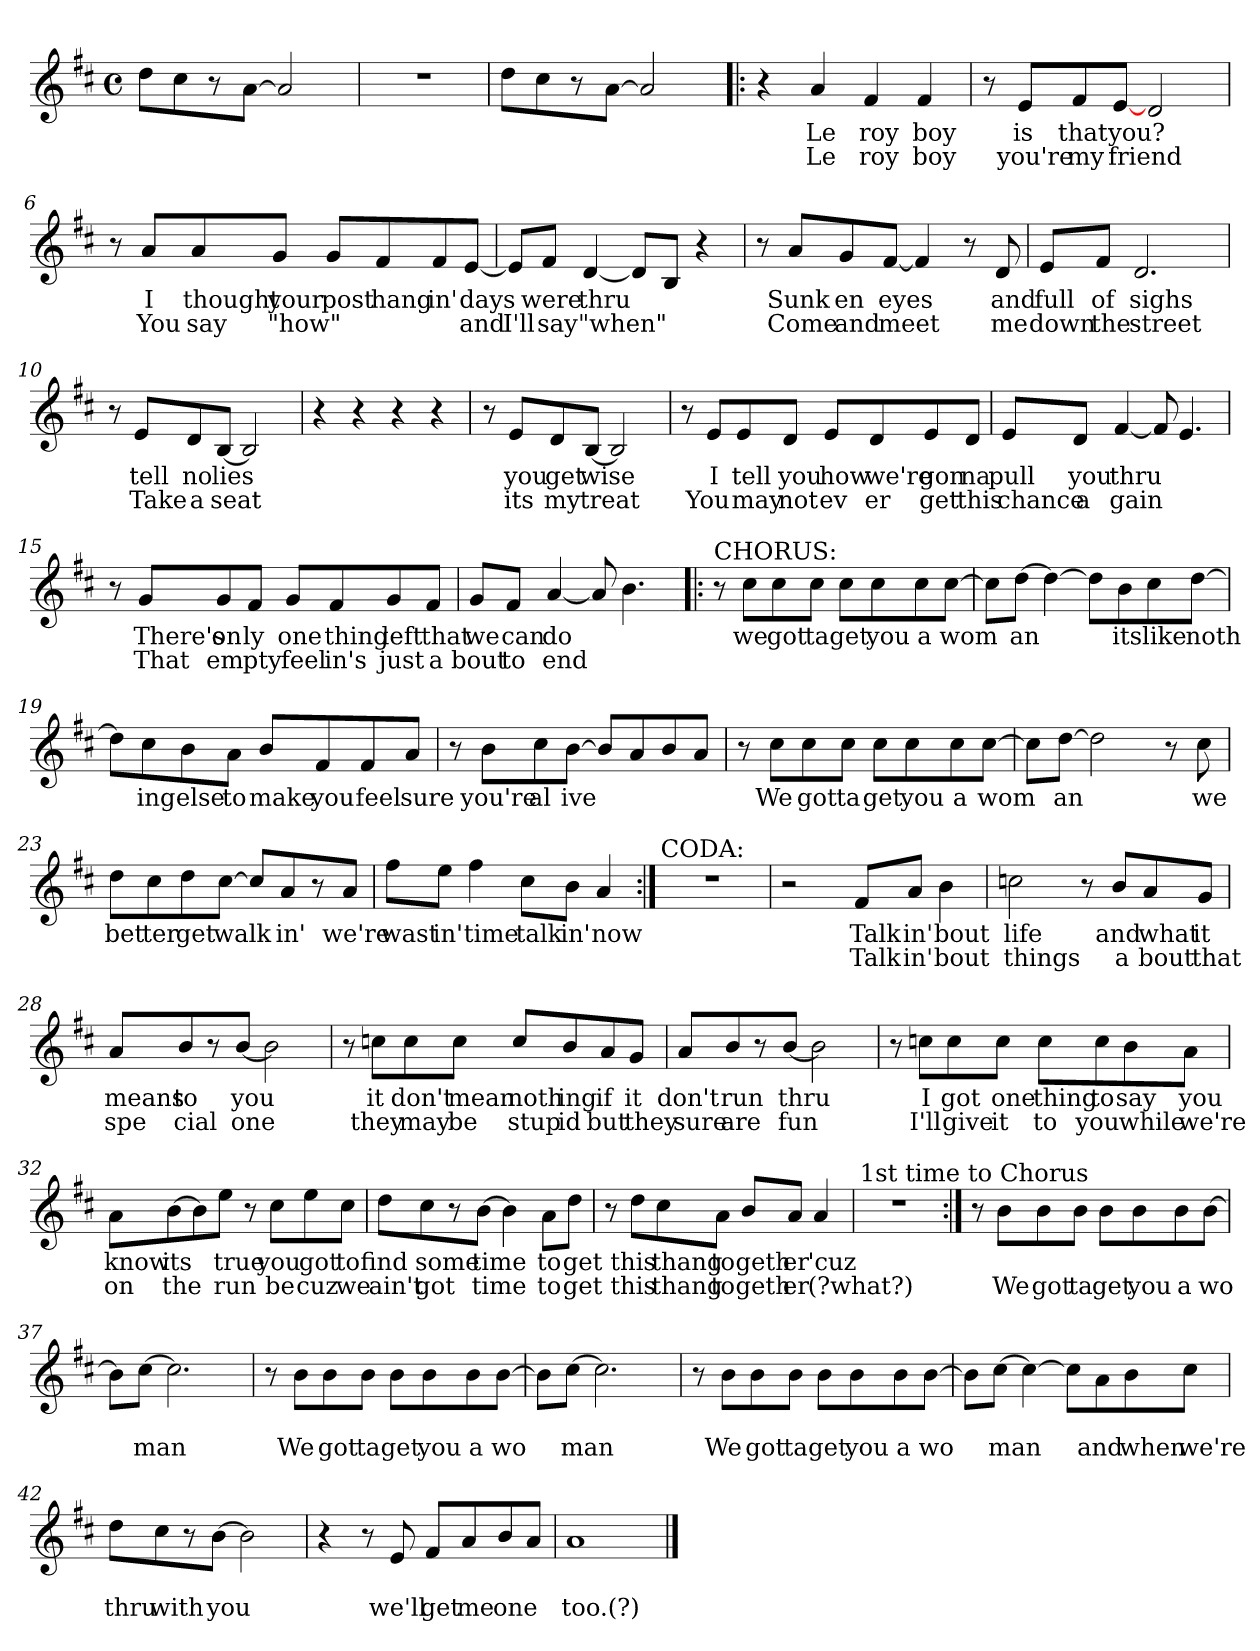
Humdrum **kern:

**kern	**text	**text
*part1	*part1	*part1
*staff1	*staff1	*staff1
*clefG2	*	*
*k[f#c#]	*	*
*D:	*	*
*M4/4	*	*
*met(c)	*	*
=1	=1	=1
8dd\L	.	.
8cc#\	.	.
8r	.	.
[8a\J	.	.
2a/]	.	.
=2	=2	=2
1r	.	.
=3	=3	=3
8dd\L	.	.
8cc#\	.	.
8r	.	.
[8a\J	.	.
2a/]	.	.
!!LO:LB:g=z
=4!|:	=4!|:	=4!|:
4r	.	.
4a/	Le	Le
4f#/	roy	roy
4f#/	boy	boy
=5	=5	=5
8r	.	.
8e/L	is	you're
8f#/	that	my
[8e/J	you?	friend
2d/	.	.
=6	=6	=6
8r	.	.
8a/L	I	You
8a/	thought	say
8g/J	your	"how"
8g/L	post	.
8f#/	hang	.
8f#/	in'	.
[8e/J	days	and
!!LO:LB:g=z
=7	=7	=7
8e/L]	.	I'll
8f#/J	were	say
[4d/	thru	"when"
8d/L]	.	.
8B/J	.	.
4r	.	.
=8	=8	=8
8r	.	.
8a/L	Sunk	Come
8g/	en	and
[8f#/J	eyes	meet
4f#/]	.	.
8r	.	.
8d/	and	me
=9	=9	=9
8e/L	full	down
8f#/J	of	the
2.d/	sighs	street
=10	=10	=10
8r	.	.
8e/L	tell	Take
8d/	no	a
[8B/J	lies	seat
2B/]	.	.
=11	=11	=11
4r	.	.
4r	.	.
4r	.	.
4r	.	.
!!LO:LB:g=z
=12	=12	=12
8r	.	.
8e/L	you	its
8d/	get	my
[8B/J	wise	treat
2B/]	.	.
=13	=13	=13
8r	.	.
8e/L	I	You
8e/	tell	may
8d/J	you	not
8e/L	how	ev
8d/	we're	er
8e/	gon	get
8d/J	na	this
=14	=14	=14
8e/L	pull	chance
8d/J	you	a
[4f#/	thru	gain
8f#/]	.	.
4.e/	.	.
!!LO:LB:g=z
=15	=15	=15
8r	.	.
8g/L	There's	That
8g/	on	em
8f#/J	ly	pty
8g/L	one	feel
8f#/	thing	in's
8g/	left	just
8f#/J	that	a
=16	=16	=16
8g/L	we	bout
8f#/J	can	to
[4a/	do	end
8a/]	.	.
4.b\	.	.
!!LO:LB:g=z
=17!|:	=17!|:	=17!|:
!LO:TX:a:t=CHORUS&colon;	!	!
8r	.	.
8cc#\L	we	.
8cc#\	got	.
8cc#\J	ta	.
8cc#\L	get	.
8cc#\	you	.
8cc#\	a	.
[8cc#\J	wom	.
=18	=18	=18
8cc#\L]	.	.
[8dd\J	an	.
4dd\_	.	.
8dd\L]	.	.
8b\	its	.
8cc#\	like	.
[8dd\J	noth	.
=19	=19	=19
8dd\L]	.	.
8cc#\	ing	.
8b\	else	.
8a\J	to	.
8b/L	make	.
8f#/	you	.
8f#/	feel	.
8a/J	sure	.
=20	=20	=20
8r	.	.
8b\L	you're	.
8cc#\	al	.
[8b\J	ive	.
8b/L]	.	.
8a/	.	.
8b/	.	.
8a/J	.	.
!!LO:LB:g=z
=21	=21	=21
8r	.	.
8cc#\L	We	.
8cc#\	got	.
8cc#\J	ta	.
8cc#\L	get	.
8cc#\	you	.
8cc#\	a	.
[8cc#\J	wom	.
=22	=22	=22
8cc#\L]	.	.
[8dd\J	an	.
2dd\]	.	.
8r	.	.
8cc#\	we	.
=23	=23	=23
8dd\L	bet	.
8cc#\	ter	.
8dd\	get	.
[8cc#\J	walk	.
8cc#/L]	.	.
8a/	in'	.
8r	.	.
8a/J	we're	.
=24	=24	=24
8ff#\L	wast	.
8ee\J	in'	.
4ff#\	time	.
8cc#\L	talk	.
8b\J	in'	.
4a/	now	.
!!LO:PB:g=z
=25:|!	=25:|!	=25:|!
!LO:TX:a:t=CODA&colon;	!	!
1r	.	.
=26	=26	=26
2r	.	.
8f#/L	Talk	Talk
8a/J	in'	in'
4b\	bout	bout
=27	=27	=27
2ccn\	life	things
8r	.	.
8b/L	and	a
8a/	what	bout
8g/J	it	that
=28	=28	=28
8a/L	means	spe
8b/	to	cial
8r	.	.
[8b/J	you	one
2b\]	.	.
=29	=29	=29
8r	.	.
8ccn\L	it	they
8cc\	don't	may
8cc\J	mean	be
8cc/L	noth	stup
8b/	ing	id
8a/	if	but
8g/J	it	they
!!LO:LB:g=z
=30	=30	=30
8a/L	don't	sure
8b/	run	are
8r	.	.
[8b/J	thru	fun
2b\]	.	.
=31	=31	=31
8r	.	.
8ccn\L	I	I'll
8cc\	got	give
8cc\J	one	it
8cc\L	thing	to
8cc\	to	you
8b\	say	while
8a\J	you	we're
=32	=32	=32
8a\L	know	on
[8b\	its	the
8b\]	.	.
8ee\J	true	run
8r	.	.
8cc#\L	you	be
8ee\	got	cuz
8cc#\J	to	we
!!LO:LB:g=z
=33	=33	=33
8dd\L	find	ain't
8cc#\	some	got
8r	.	.
[8b\J	time	time
4b\]	.	.
8a\L	to	to
8dd\J	get	get
=34	=34	=34
8r	.	.
8dd\L	this	this
8cc#\	thang	thang
8a\J	to	to
8b/L	geth	geth
8a/J	er	er
4a/	'cuz	(?what?)
=35	=35	=35
!LO:TX:a:t=1st time to Chorus	!	!
1r	.	.
!!LO:LB:g=z
=36:|!	=36:|!	=36:|!
8r	.	.
8b\L	.	We
8b\	.	got
8b\J	.	ta
8b\L	.	get
8b\	.	you
8b\	.	a
[8b\J	.	wo
=37	=37	=37
8b\L]	.	.
[8cc#\J	.	man
2.cc#\]	.	.
=38	=38	=38
8r	.	.
8b\L	.	We
8b\	.	got
8b\J	.	ta
8b\L	.	get
8b\	.	you
8b\	.	a
[8b\J	.	wo
=39	=39	=39
8b\L]	.	.
[8cc#\J	.	man
2.cc#\]	.	.
!!LO:LB:g=z
=40	=40	=40
8r	.	.
8b\L	.	We
8b\	.	got
8b\J	.	ta
8b\L	.	get
8b\	.	you
8b\	.	a
[8b\J	.	wo
=41	=41	=41
8b\L]	.	.
[8cc#\J	.	man
4cc#\_	.	.
8cc#\L]	.	.
8a\	.	and
8b\	.	when
8cc#\J	.	we're
=42	=42	=42
8dd\L	.	thru
8cc#\	.	with
8r	.	.
[8b\J	.	you
2b\]	.	.
!!LO:LB:g=z
=43	=43	=43
4r	.	.
8r	.	.
8e/	.	we'll
8f#/L	.	get
8a/	.	me
8b/	.	one
8a/J	.	.
=44	=44	=44
1a	.	too.(?)
==	==	==
*-	*-	*-
